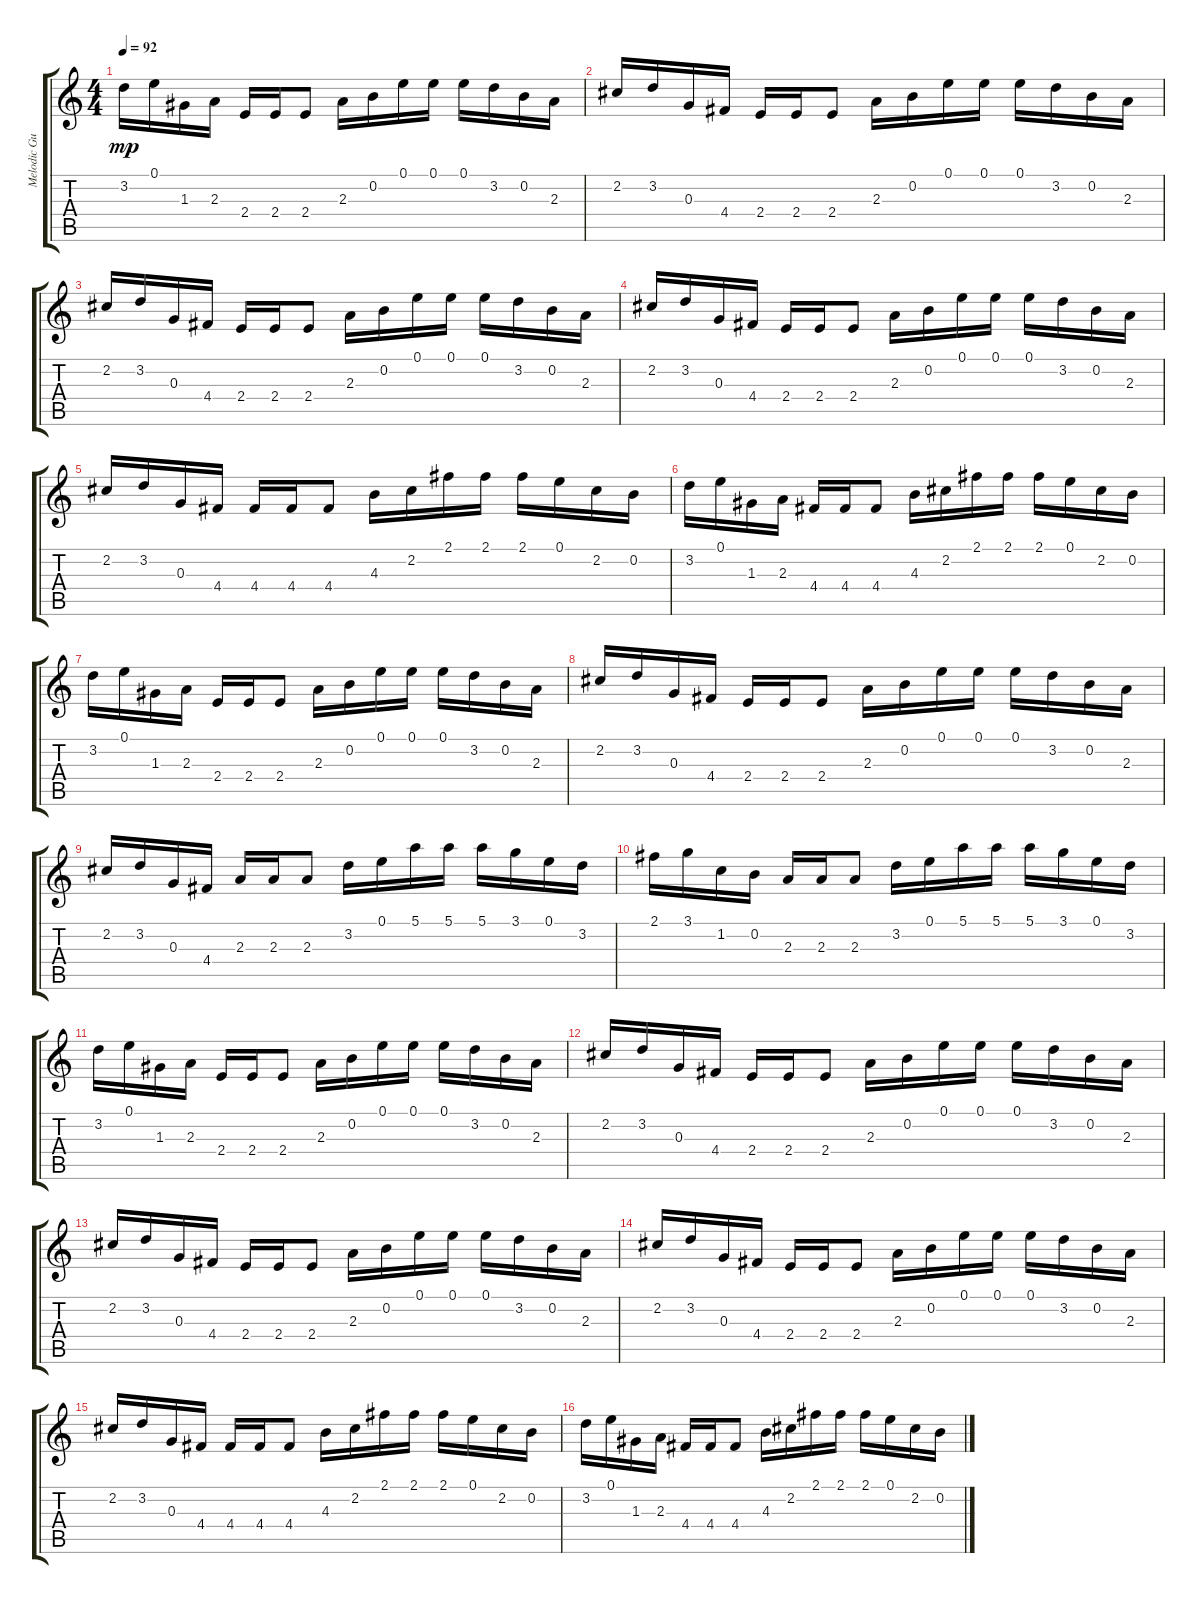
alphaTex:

\track ("Melodic Guitar" "Melodic Gu") {instrument electricguitarjazz}
\staff {score tabs}
\tuning (E4 B3 G3 D3 A2 E2) {hide}
\ts (4 4)
\tempo 92
\clef g2
\ks c
3.2.16{dy mp} 0.1.16 1.3.16 2.3.16 2.4.16 2.4.16 2.4.8 2.3.16 0.2.16 0.1.16 0.1.16 0.1.16 3.2.16 0.2.16 2.3.16 |
2.2.16 3.2.16 0.3.16 4.4.16 2.4.16 2.4.16 2.4.8 2.3.16 0.2.16 0.1.16 0.1.16 0.1.16 3.2.16 0.2.16 2.3.16 |
2.2.16 3.2.16 0.3.16 4.4.16 2.4.16 2.4.16 2.4.8 2.3.16 0.2.16 0.1.16 0.1.16 0.1.16 3.2.16 0.2.16 2.3.16 |
2.2.16 3.2.16 0.3.16 4.4.16 2.4.16 2.4.16 2.4.8 2.3.16 0.2.16 0.1.16 0.1.16 0.1.16 3.2.16 0.2.16 2.3.16 |
2.2.16 3.2.16 0.3.16 4.4.16 4.4.16 4.4.16 4.4.8 4.3.16 2.2.16 2.1.16 2.1.16 2.1.16 0.1.16 2.2.16 0.2.16 |
3.2.16 0.1.16 1.3.16 2.3.16 4.4.16 4.4.16 4.4.8 4.3.16 2.2.16 2.1.16 2.1.16 2.1.16 0.1.16 2.2.16 0.2.16 |
3.2.16 0.1.16 1.3.16 2.3.16 2.4.16 2.4.16 2.4.8 2.3.16 0.2.16 0.1.16 0.1.16 0.1.16 3.2.16 0.2.16 2.3.16 |
2.2.16 3.2.16 0.3.16 4.4.16 2.4.16 2.4.16 2.4.8 2.3.16 0.2.16 0.1.16 0.1.16 0.1.16 3.2.16 0.2.16 2.3.16 |
2.2.16 3.2.16 0.3.16 4.4.16 2.3.16 2.3.16 2.3.8 3.2.16 0.1.16 5.1.16 5.1.16 5.1.16 3.1.16 0.1.16 3.2.16 |
2.1.16 3.1.16 1.2.16 0.2.16 2.3.16 2.3.16 2.3.8 3.2.16 0.1.16 5.1.16 5.1.16 5.1.16 3.1.16 0.1.16 3.2.16 |
3.2.16 0.1.16 1.3.16 2.3.16 2.4.16 2.4.16 2.4.8 2.3.16 0.2.16 0.1.16 0.1.16 0.1.16 3.2.16 0.2.16 2.3.16 |
2.2.16 3.2.16 0.3.16 4.4.16 2.4.16 2.4.16 2.4.8 2.3.16 0.2.16 0.1.16 0.1.16 0.1.16 3.2.16 0.2.16 2.3.16 |
2.2.16 3.2.16 0.3.16 4.4.16 2.4.16 2.4.16 2.4.8 2.3.16 0.2.16 0.1.16 0.1.16 0.1.16 3.2.16 0.2.16 2.3.16 |
2.2.16 3.2.16 0.3.16 4.4.16 2.4.16 2.4.16 2.4.8 2.3.16 0.2.16 0.1.16 0.1.16 0.1.16 3.2.16 0.2.16 2.3.16 |
2.2.16 3.2.16 0.3.16 4.4.16 4.4.16 4.4.16 4.4.8 4.3.16 2.2.16 2.1.16 2.1.16 2.1.16 0.1.16 2.2.16 0.2.16 |
3.2.16 0.1.16 1.3.16 2.3.16 4.4.16 4.4.16 4.4.8 4.3.16 2.2.16 2.1.16 2.1.16 2.1.16 0.1.16 2.2.16 0.2.16
